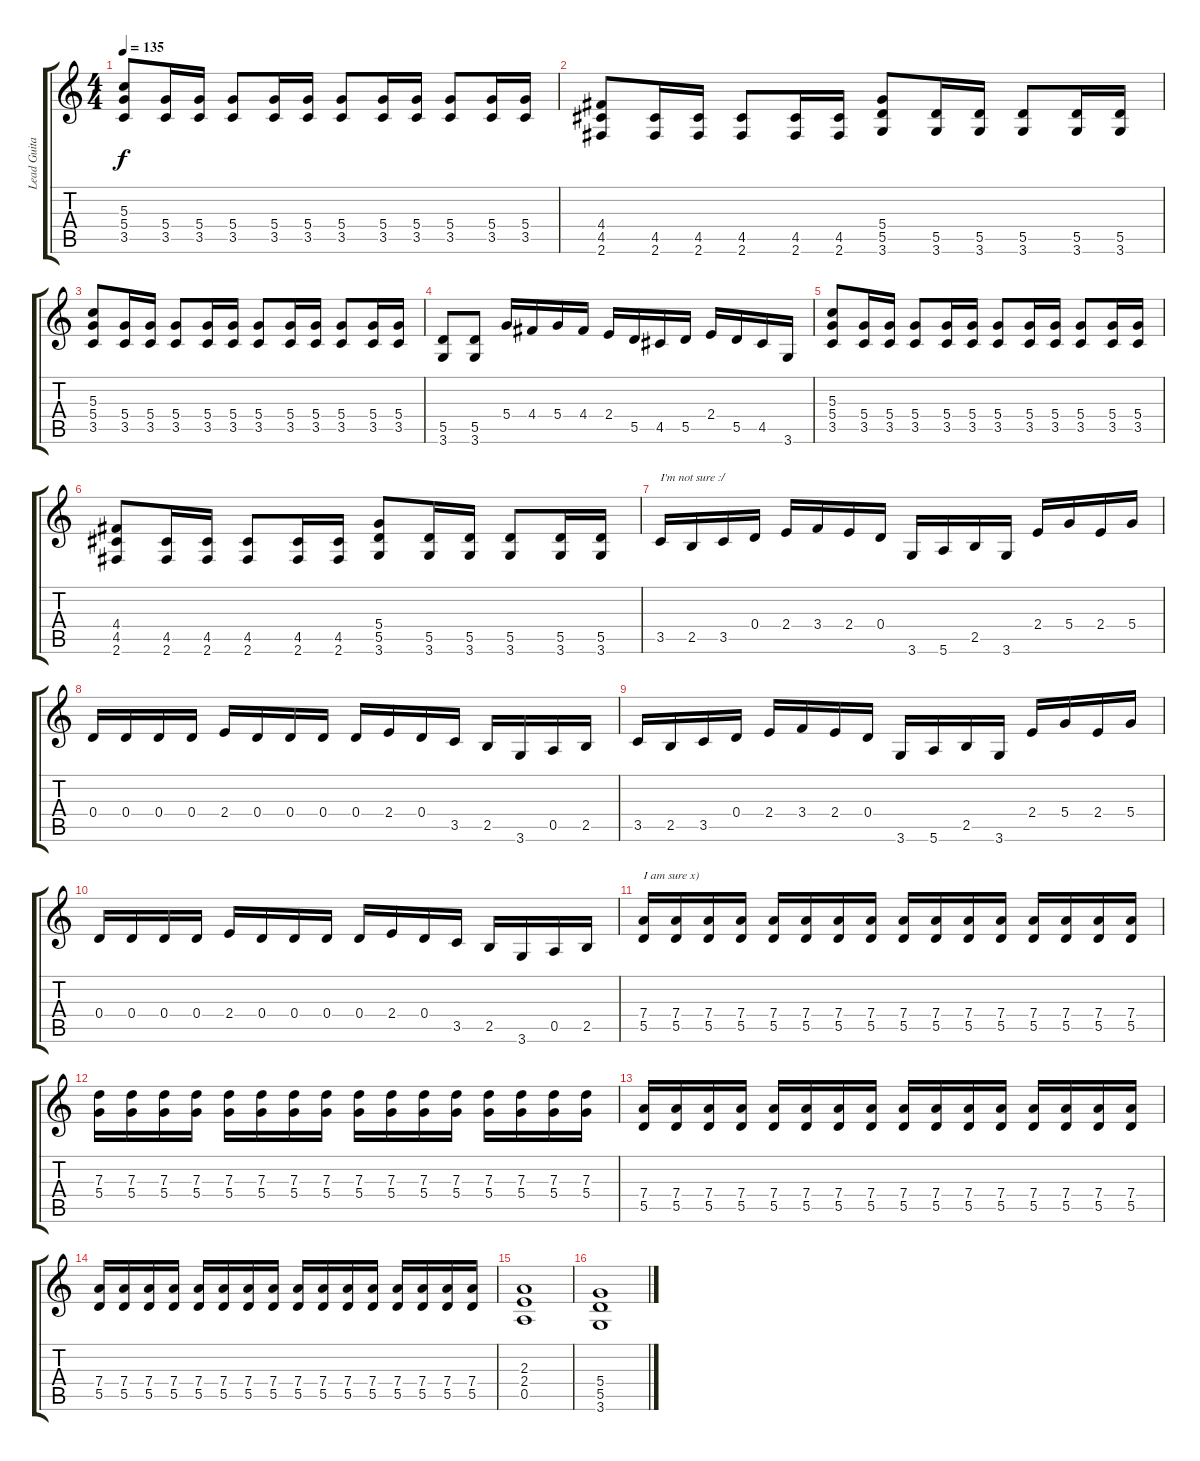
\track ("Lead Guitar" "Lead Guita") {instrument overdrivenguitar}
\staff {score tabs}
\tuning (E4 B3 G3 D3 A2 E2) {hide}
\ts (4 4)
\tempo 135
\clef g2
\ks c
(5.3 5.4 3.5).8{dy f} (5.4 3.5).16 (5.4 3.5).16 (5.4 3.5).8 (5.4 3.5).16 (5.4 3.5).16 (5.4 3.5).8 (5.4 3.5).16 (5.4 3.5).16 (5.4 3.5).8 (5.4 3.5).16 (5.4 3.5).16 |
(4.4 4.5 2.6).8 (4.5 2.6).16 (4.5 2.6).16 (4.5 2.6).8 (4.5 2.6).16 (4.5 2.6).16 (5.4 5.5 3.6).8 (5.5 3.6).16 (5.5 3.6).16 (5.5 3.6).8 (5.5 3.6).16 (5.5 3.6).16 |
(5.3 5.4 3.5).8 (5.4 3.5).16 (5.4 3.5).16 (5.4 3.5).8 (5.4 3.5).16 (5.4 3.5).16 (5.4 3.5).8 (5.4 3.5).16 (5.4 3.5).16 (5.4 3.5).8 (5.4 3.5).16 (5.4 3.5).16 |
(5.5 3.6).8 (5.5 3.6).8 5.4.16 4.4.16 5.4.16 4.4.16 2.4.16 5.5.16 4.5.16 5.5.16 2.4.16 5.5.16 4.5.16 3.6.16 |
(5.3 5.4 3.5).8 (5.4 3.5).16 (5.4 3.5).16 (5.4 3.5).8 (5.4 3.5).16 (5.4 3.5).16 (5.4 3.5).8 (5.4 3.5).16 (5.4 3.5).16 (5.4 3.5).8 (5.4 3.5).16 (5.4 3.5).16 |
(4.4 4.5 2.6).8 (4.5 2.6).16 (4.5 2.6).16 (4.5 2.6).8 (4.5 2.6).16 (4.5 2.6).16 (5.4 5.5 3.6).8 (5.5 3.6).16 (5.5 3.6).16 (5.5 3.6).8 (5.5 3.6).16 (5.5 3.6).16 |
3.5.16{txt "I'm not sure :/"} 2.5.16 3.5.16 0.4.16 2.4.16 3.4.16 2.4.16 0.4.16 3.6.16 5.6.16 2.5.16 3.6.16 2.4.16 5.4.16 2.4.16 5.4.16 |
0.4.16 0.4.16 0.4.16 0.4.16 2.4.16 0.4.16 0.4.16 0.4.16 0.4.16 2.4.16 0.4.16 3.5.16 2.5.16 3.6.16 0.5.16 2.5.16 |
3.5.16 2.5.16 3.5.16 0.4.16 2.4.16 3.4.16 2.4.16 0.4.16 3.6.16 5.6.16 2.5.16 3.6.16 2.4.16 5.4.16 2.4.16 5.4.16 |
0.4.16 0.4.16 0.4.16 0.4.16 2.4.16 0.4.16 0.4.16 0.4.16 0.4.16 2.4.16 0.4.16 3.5.16 2.5.16 3.6.16 0.5.16 2.5.16 |
(7.4 5.5).16{txt "I am sure x)"} (7.4 5.5).16 (7.4 5.5).16 (7.4 5.5).16 (7.4 5.5).16 (7.4 5.5).16 (7.4 5.5).16 (7.4 5.5).16 (7.4 5.5).16 (7.4 5.5).16 (7.4 5.5).16 (7.4 5.5).16 (7.4 5.5).16 (7.4 5.5).16 (7.4 5.5).16 (7.4 5.5).16 |
(7.3 5.4).16 (7.3 5.4).16 (7.3 5.4).16 (7.3 5.4).16 (7.3 5.4).16 (7.3 5.4).16 (7.3 5.4).16 (7.3 5.4).16 (7.3 5.4).16 (7.3 5.4).16 (7.3 5.4).16 (7.3 5.4).16 (7.3 5.4).16 (7.3 5.4).16 (7.3 5.4).16 (7.3 5.4).16 |
(7.4 5.5).16 (7.4 5.5).16 (7.4 5.5).16 (7.4 5.5).16 (7.4 5.5).16 (7.4 5.5).16 (7.4 5.5).16 (7.4 5.5).16 (7.4 5.5).16 (7.4 5.5).16 (7.4 5.5).16 (7.4 5.5).16 (7.4 5.5).16 (7.4 5.5).16 (7.4 5.5).16 (7.4 5.5).16 |
(7.4 5.5).16 (7.4 5.5).16 (7.4 5.5).16 (7.4 5.5).16 (7.4 5.5).16 (7.4 5.5).16 (7.4 5.5).16 (7.4 5.5).16 (7.4 5.5).16 (7.4 5.5).16 (7.4 5.5).16 (7.4 5.5).16 (7.4 5.5).16 (7.4 5.5).16 (7.4 5.5).16 (7.4 5.5).16 |
(2.3 2.4 0.5).1 |
(5.4 5.5 3.6).1
